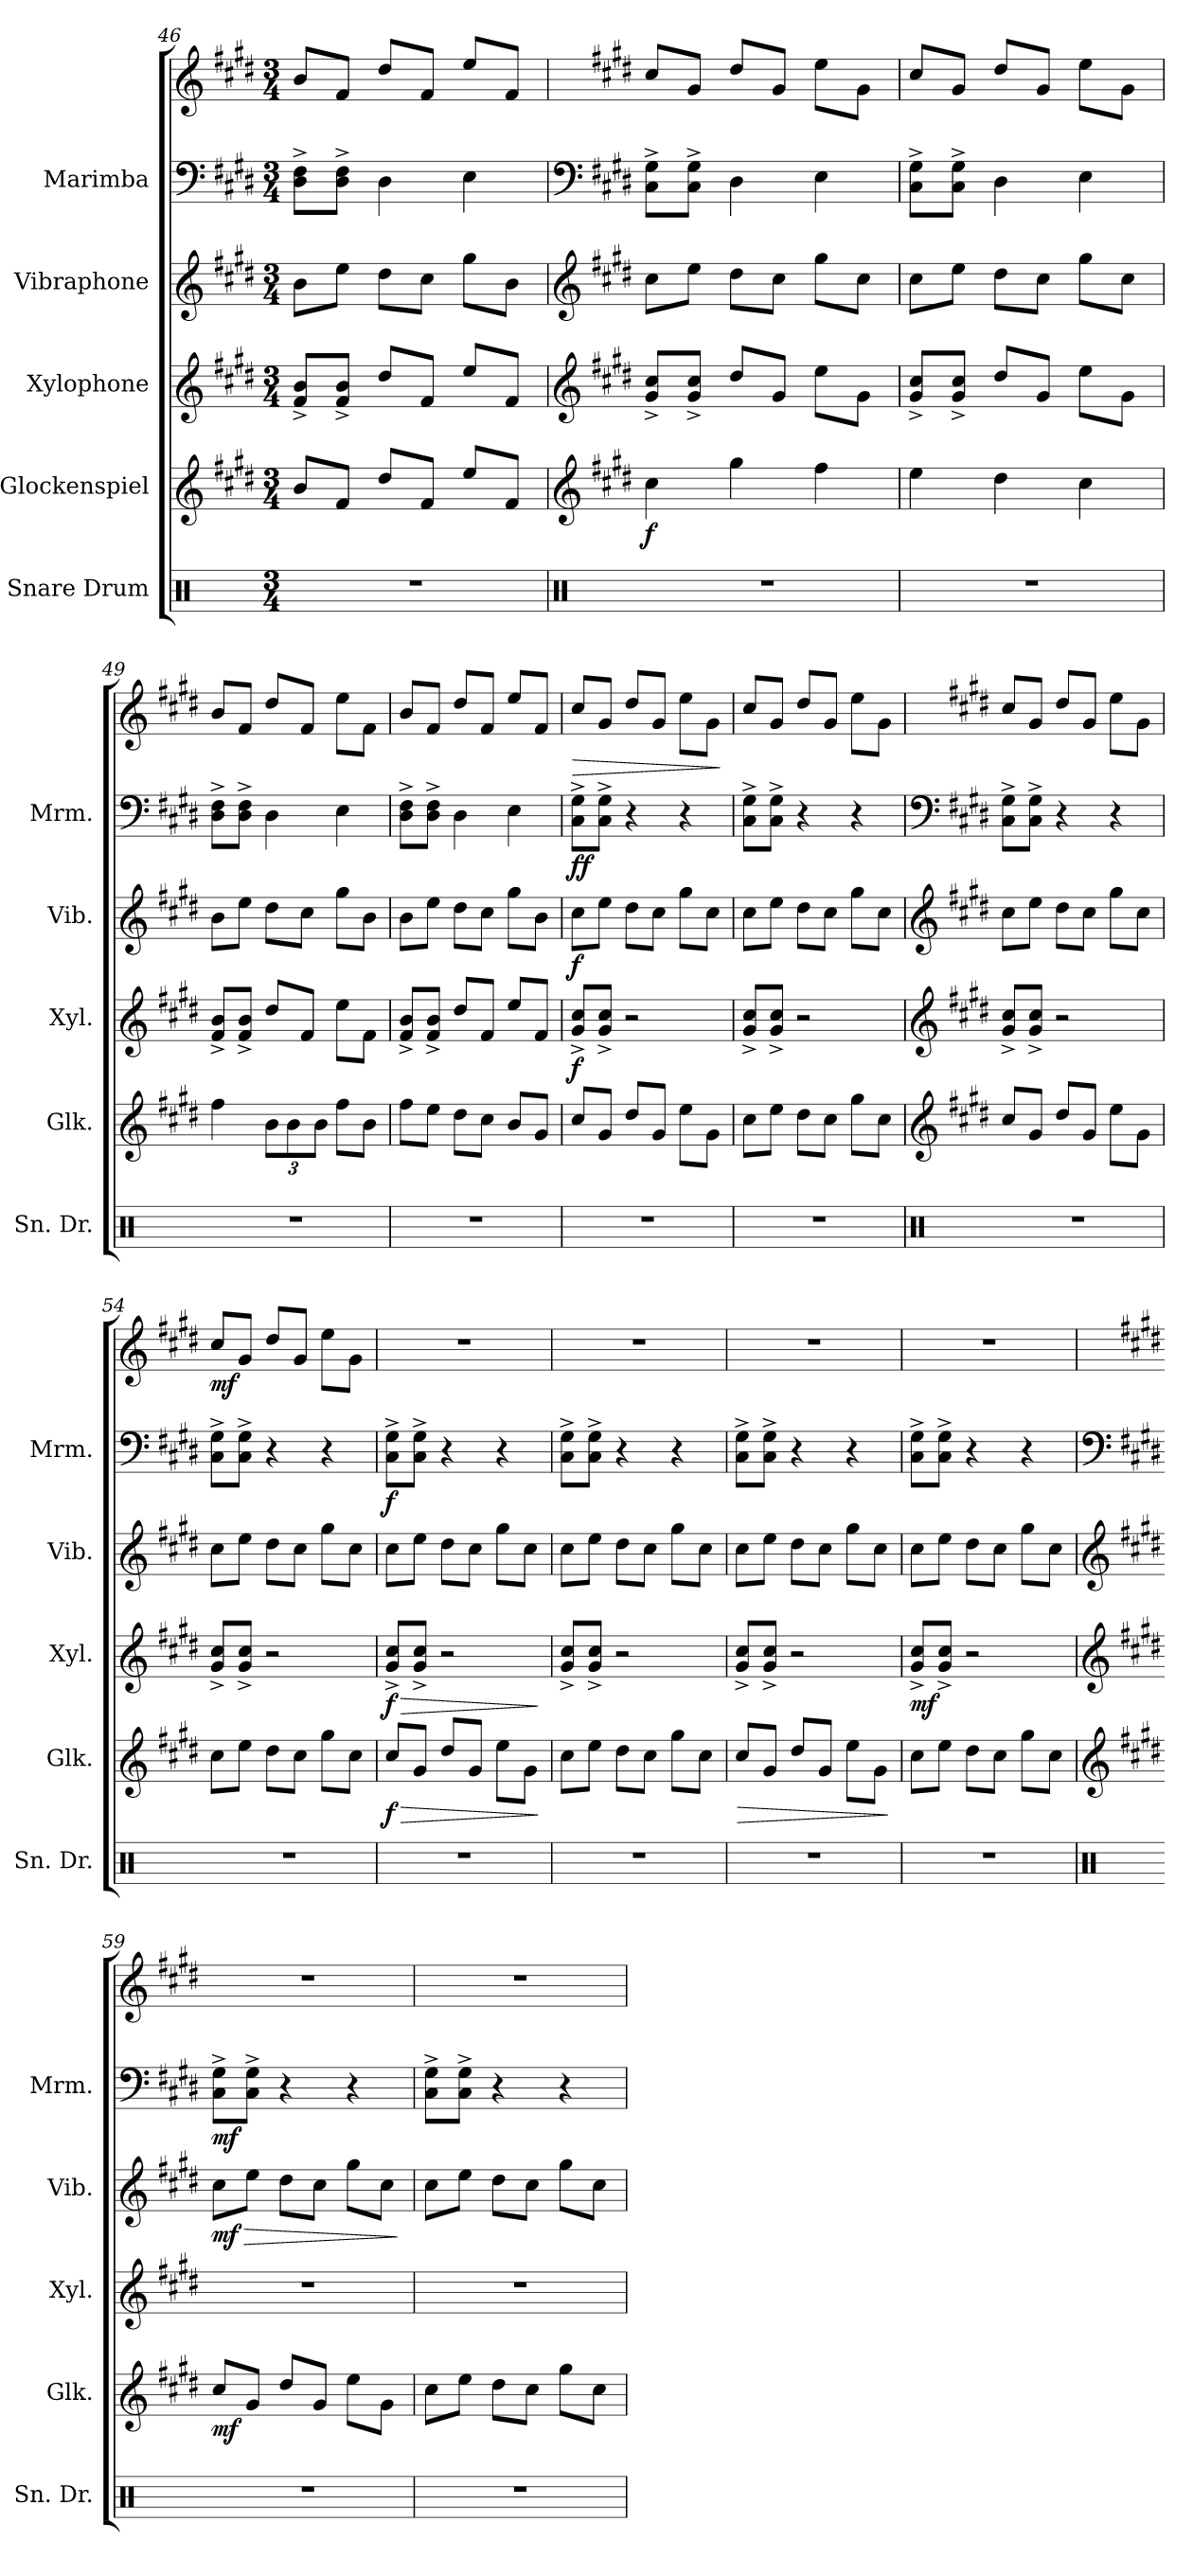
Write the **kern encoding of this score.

**kern	**kern	**dynam	**kern	**dynam	**kern	**dynam	**kern	**kern	**dynam
*part5	*part4	*part4	*part3	*part3	*part2	*part2	*part1	*part1	*part1
*staff6	*staff5	*staff5	*staff4	*staff4	*staff3	*staff3	*staff2	*staff1	*staff1/2
*I"Snare Drum	*I"Glockenspiel	*	*I"Xylophone	*	*I"Vibraphone	*	*I"Marimba	*	*
*I'Sn. Dr.	*I'Glk.	*	*I'Xyl.	*	*I'Vib.	*	*I'Mrm.	*	*
*clefX	*clefG2	*	*clefG2	*	*clefG2	*	*clefF4	*clefG2	*
*	*ITrd-14c-24	*	*ITrd-7c-12	*	*	*	*	*	*
*k[]	*k[f#c#g#d#]	*	*k[f#c#g#d#]	*	*k[f#c#g#d#]	*	*k[f#c#g#d#]	*k[f#c#g#d#]	*
*M3/4	*M3/4	*	*M3/4	*	*M3/4	*	*M3/4	*M3/4	*
=46	=46	=46	=46	=46	=46	=46	=46	=46	=46
2.r	8bbb/L	.	8ff#/^ 8bb/^L	.	8b\L	.	8D#\^ 8F#\^L	8b/L	.
.	8fff#/J	.	8ff#/^ 8bb/^J	.	8ee\J	.	8D#\^ 8F#\^J	8f#/J	.
.	8dddd#/L	.	8ddd#/L	.	8dd#\L	.	4D#\	8dd#/L	.
.	8fff#/J	.	8ff#/J	.	8cc#\J	.	.	8f#/J	.
.	8eeee/L	.	8eee/L	.	8gg#\L	.	4E\	8ee/L	.
.	8fff#/J	.	8ff#/J	.	8b\J	.	.	8f#/J	.
!!LO:PB:g=z
=47	=47	=47	=47	=47	=47	=47	=47	=47	=47
*clefX	*clefG2	*	*clefG2	*	*clefG2	*	*clefF4	*	*
*	*k[f#c#g#d#]	*	*k[f#c#g#d#]	*	*k[f#c#g#d#]	*	*k[f#c#g#d#]	*k[f#c#g#d#]	*
!	!	!LO:DY:b	!	!	!	!	!	!	!
2.r	4cccc#\	f	8gg#/^ 8ccc#/^L	.	8cc#\L	.	8C#\^ 8G#\^L	8cc#/L	.
.	.	.	8gg#/^ 8ccc#/^J	.	8ee\J	.	8C#\^ 8G#\^J	8g#/J	.
.	4gggg#\	.	8ddd#/L	.	8dd#\L	.	4D#\	8dd#/L	.
.	.	.	8gg#/J	.	8cc#\J	.	.	8g#/J	.
.	4ffff#\	.	8eee\L	.	8gg#\L	.	4E\	8ee\L	.
.	.	.	8gg#\J	.	8cc#\J	.	.	8g#\J	.
=48	=48	=48	=48	=48	=48	=48	=48	=48	=48
2.r	4eeee\	.	8gg#/^ 8ccc#/^L	.	8cc#\L	.	8C#\^ 8G#\^L	8cc#/L	.
.	.	.	8gg#/^ 8ccc#/^J	.	8ee\J	.	8C#\^ 8G#\^J	8g#/J	.
.	4dddd#\	.	8ddd#/L	.	8dd#\L	.	4D#\	8dd#/L	.
.	.	.	8gg#/J	.	8cc#\J	.	.	8g#/J	.
.	4cccc#\	.	8eee\L	.	8gg#\L	.	4E\	8ee\L	.
.	.	.	8gg#\J	.	8cc#\J	.	.	8g#\J	.
=49	=49	=49	=49	=49	=49	=49	=49	=49	=49
2.r	4ffff#\	.	8ff#/^ 8bb/^L	.	8b\L	.	8D#\^ 8F#\^L	8b/L	.
.	.	.	8ff#/^ 8bb/^J	.	8ee\J	.	8D#\^ 8F#\^J	8f#/J	.
*	*Xbrackettup	*	*	*	*	*	*	*	*
.	12bbb\L	.	8ddd#/L	.	8dd#\L	.	4D#\	8dd#/L	.
.	12bbb\	.	.	.	.	.	.	.	.
.	.	.	8ff#/J	.	8cc#\J	.	.	8f#/J	.
.	12bbb\J	.	.	.	.	.	.	.	.
.	8ffff#\L	.	8eee\L	.	8gg#\L	.	4E\	8ee\L	.
.	8bbb\J	.	8ff#\J	.	8b\J	.	.	8f#\J	.
=50	=50	=50	=50	=50	=50	=50	=50	=50	=50
2.r	8ffff#\L	.	8ff#/^ 8bb/^L	.	8b\L	.	8D#\^ 8F#\^L	8b/L	.
.	8eeee\J	.	8ff#/^ 8bb/^J	.	8ee\J	.	8D#\^ 8F#\^J	8f#/J	.
.	8dddd#\L	.	8ddd#/L	.	8dd#\L	.	4D#\	8dd#/L	.
.	8cccc#\J	.	8ff#/J	.	8cc#\J	.	.	8f#/J	.
.	8bbb/L	.	8eee/L	.	8gg#\L	.	4E\	8ee/L	.
.	8ggg#/J	.	8ff#/J	.	8b\J	.	.	8f#/J	.
=51	=51	=51	=51	=51	=51	=51	=51	=51	=51
!	!	!	!	!LO:DY:b	!	!LO:DY:b	!	!	!LO:HP:b
!	!	!	!	!	!	!	!	!	!LO:DY:n=1:b=2
!	!	!	!	!	!	!	!	!	!LO:DY:n=2:b
2.r	8cccc#/L	.	8gg#/^ 8ccc#/^L	f	8cc#\L	f	8C#\^ 8G#\^L	8cc#/L	> f f
.	8ggg#/J	.	8gg#/^ 8ccc#/^J	.	8ee\J	.	8C#\^ 8G#\^J	8g#/J	.
.	8dddd#/L	.	2r	.	8dd#\L	.	4r	8dd#/L	.
.	8ggg#/J	.	.	.	8cc#\J	.	.	8g#/J	.
.	8eeee\L	.	.	.	8gg#\L	.	4r	8ee\L	.
.	8ggg#\J	.	.	.	8cc#\J	.	.	8g#\J	.
.	.	.	.	.	.	.	.	.	]
=52	=52	=52	=52	=52	=52	=52	=52	=52	=52
2.r	8cccc#\L	.	8gg#/^ 8ccc#/^L	.	8cc#\L	.	8C#\^ 8G#\^L	8cc#/L	.
.	8eeee\J	.	8gg#/^ 8ccc#/^J	.	8ee\J	.	8C#\^ 8G#\^J	8g#/J	.
.	8dddd#\L	.	2r	.	8dd#\L	.	4r	8dd#/L	.
.	8cccc#\J	.	.	.	8cc#\J	.	.	8g#/J	.
.	8gggg#\L	.	.	.	8gg#\L	.	4r	8ee\L	.
.	8cccc#\J	.	.	.	8cc#\J	.	.	8g#\J	.
!!LO:LB:g=z
=53	=53	=53	=53	=53	=53	=53	=53	=53	=53
*clefX	*clefG2	*	*clefG2	*	*clefG2	*	*clefF4	*	*
*	*k[f#c#g#d#]	*	*k[f#c#g#d#]	*	*k[f#c#g#d#]	*	*k[f#c#g#d#]	*k[f#c#g#d#]	*
2.r	8cccc#/L	.	8gg#/^ 8ccc#/^L	.	8cc#\L	.	8C#\^ 8G#\^L	8cc#/L	.
.	8ggg#/J	.	8gg#/^ 8ccc#/^J	.	8ee\J	.	8C#\^ 8G#\^J	8g#/J	.
.	8dddd#/L	.	2r	.	8dd#\L	.	4r	8dd#/L	.
.	8ggg#/J	.	.	.	8cc#\J	.	.	8g#/J	.
.	8eeee\L	.	.	.	8gg#\L	.	4r	8ee\L	.
.	8ggg#\J	.	.	.	8cc#\J	.	.	8g#\J	.
=54	=54	=54	=54	=54	=54	=54	=54	=54	=54
!	!	!	!	!	!	!	!	!	!LO:DY:b
2.r	8cccc#\L	.	8gg#/^ 8ccc#/^L	.	8cc#\L	.	8C#\^ 8G#\^L	8cc#/L	mf
.	8eeee\J	.	8gg#/^ 8ccc#/^J	.	8ee\J	.	8C#\^ 8G#\^J	8g#/J	.
.	8dddd#\L	.	2r	.	8dd#\L	.	4r	8dd#/L	.
.	8cccc#\J	.	.	.	8cc#\J	.	.	8g#/J	.
.	8gggg#\L	.	.	.	8gg#\L	.	4r	8ee\L	.
.	8cccc#\J	.	.	.	8cc#\J	.	.	8g#\J	.
=55	=55	=55	=55	=55	=55	=55	=55	=55	=55
!	!	!LO:HP:b	!	!LO:HP:b	!	!	!	!	!
!	!	!LO:DY:n=1:b	!	!LO:DY:n=1:b	!	!	!	!	!LO:DY:b=2
2.r	8cccc#/L	> f	8gg#/^ 8ccc#/^L	> f	8cc#\L	.	8C#\^ 8G#\^L	2.r	f
.	8ggg#/J	.	8gg#/^ 8ccc#/^J	.	8ee\J	.	8C#\^ 8G#\^J	.	.
.	8dddd#/L	.	2r	.	8dd#\L	.	4r	.	.
.	8ggg#/J	.	.	.	8cc#\J	.	.	.	.
.	8eeee\L	.	.	.	8gg#\L	.	4r	.	.
.	8ggg#\J	.	.	.	8cc#\J	.	.	.	.
.	.	]	.	]	.	.	.	.	.
=56	=56	=56	=56	=56	=56	=56	=56	=56	=56
2.r	8cccc#\L	.	8gg#/^ 8ccc#/^L	.	8cc#\L	.	8C#\^ 8G#\^L	2.r	.
.	8eeee\J	.	8gg#/^ 8ccc#/^J	.	8ee\J	.	8C#\^ 8G#\^J	.	.
.	8dddd#\L	.	2r	.	8dd#\L	.	4r	.	.
.	8cccc#\J	.	.	.	8cc#\J	.	.	.	.
.	8gggg#\L	.	.	.	8gg#\L	.	4r	.	.
.	8cccc#\J	.	.	.	8cc#\J	.	.	.	.
=57	=57	=57	=57	=57	=57	=57	=57	=57	=57
!	!	!LO:HP:b	!	!	!	!	!	!	!
2.r	8cccc#/L	>	8gg#/^ 8ccc#/^L	.	8cc#\L	.	8C#\^ 8G#\^L	2.r	.
.	8ggg#/J	.	8gg#/^ 8ccc#/^J	.	8ee\J	.	8C#\^ 8G#\^J	.	.
.	8dddd#/L	.	2r	.	8dd#\L	.	4r	.	.
.	8ggg#/J	.	.	.	8cc#\J	.	.	.	.
.	8eeee\L	.	.	.	8gg#\L	.	4r	.	.
.	8ggg#\J	.	.	.	8cc#\J	.	.	.	.
.	.	]	.	.	.	.	.	.	.
=58	=58	=58	=58	=58	=58	=58	=58	=58	=58
!	!	!	!	!LO:DY:b	!	!	!	!	!
2.r	8cccc#\L	.	8gg#/^ 8ccc#/^L	mf	8cc#\L	.	8C#\^ 8G#\^L	2.r	.
.	8eeee\J	.	8gg#/^ 8ccc#/^J	.	8ee\J	.	8C#\^ 8G#\^J	.	.
.	8dddd#\L	.	2r	.	8dd#\L	.	4r	.	.
.	8cccc#\J	.	.	.	8cc#\J	.	.	.	.
.	8gggg#\L	.	.	.	8gg#\L	.	4r	.	.
.	8cccc#\J	.	.	.	8cc#\J	.	.	.	.
!!LO:PB:g=z
=59	=59	=59	=59	=59	=59	=59	=59	=59	=59
*clefX	*clefG2	*	*clefG2	*	*clefG2	*	*clefF4	*	*
*	*k[f#c#g#d#]	*	*k[f#c#g#d#]	*	*k[f#c#g#d#]	*	*k[f#c#g#d#]	*k[f#c#g#d#]	*
!	!	!LO:DY:b	!	!	!	!LO:HP:b	!	!	!
!	!	!	!	!	!	!LO:DY:n=1:b	!	!	!LO:DY:b=2
2.r	8cccc#/L	mf	2.r	.	8cc#\L	> mf	8C#\^ 8G#\^L	2.r	mf
.	8ggg#/J	.	.	.	8ee\J	.	8C#\^ 8G#\^J	.	.
.	8dddd#/L	.	.	.	8dd#\L	.	4r	.	.
.	8ggg#/J	.	.	.	8cc#\J	.	.	.	.
.	8eeee\L	.	.	.	8gg#\L	.	4r	.	.
.	8ggg#\J	.	.	.	8cc#\J	.	.	.	.
.	.	.	.	.	.	]	.	.	.
=60	=60	=60	=60	=60	=60	=60	=60	=60	=60
2.r	8cccc#\L	.	2.r	.	8cc#\L	.	8C#\^ 8G#\^L	2.r	.
.	8eeee\J	.	.	.	8ee\J	.	8C#\^ 8G#\^J	.	.
.	8dddd#\L	.	.	.	8dd#\L	.	4r	.	.
.	8cccc#\J	.	.	.	8cc#\J	.	.	.	.
.	8gggg#\L	.	.	.	8gg#\L	.	4r	.	.
.	8cccc#\J	.	.	.	8cc#\J	.	.	.	.
=	=	=	=	=	=	=	=	=	=
*-	*-	*-	*-	*-	*-	*-	*-	*-	*-
